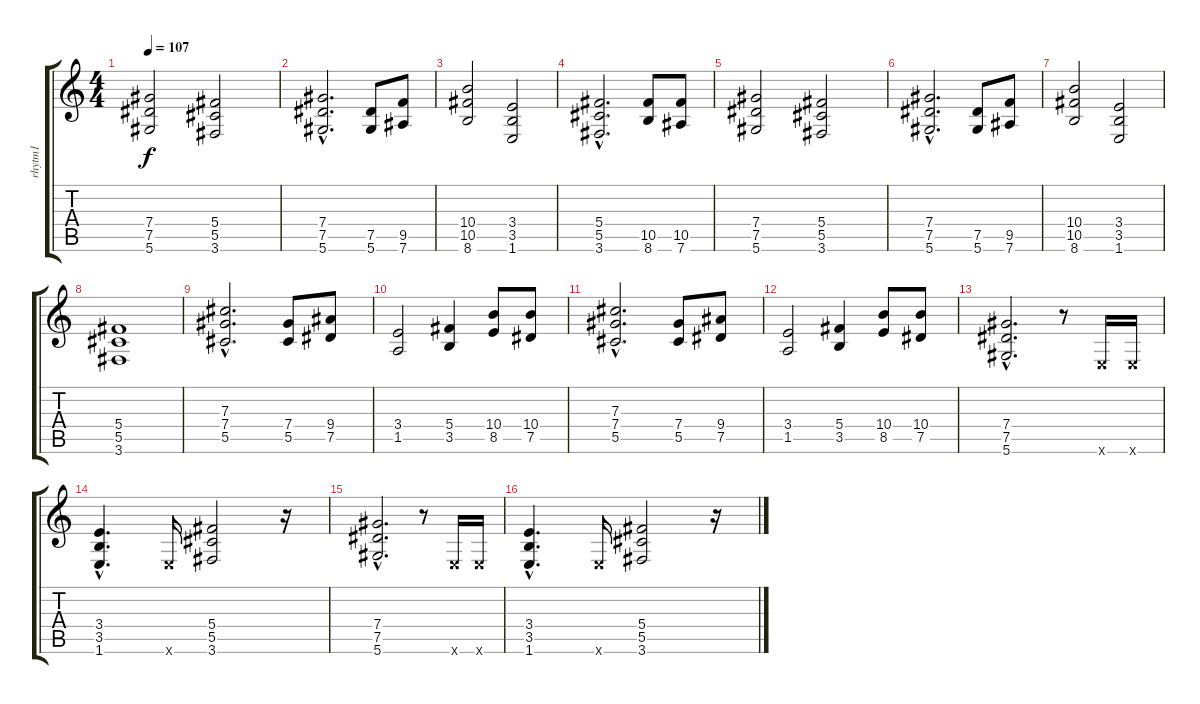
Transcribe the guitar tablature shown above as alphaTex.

\track ("rhytm1" "rhytm1") {instrument overdrivenguitar}
\staff {score tabs}
\tuning (Eb4 Bb3 Gb3 Db3 Ab2 Eb2) {hide}
\ts (4 4)
\tempo 107
\clef g2
\ks c
(7.4 7.5 5.6).2{dy f} (5.4 5.5 3.6).2 |
(7.4{hac} 7.5{hac} 5.6{hac}).2{d} (7.5 5.6).8 (9.5 7.6).8 |
(10.4 10.5 8.6).2 (3.4 3.5 1.6).2 |
(5.4{hac} 5.5{hac} 3.6{hac}).2{d} (10.5 8.6).8 (10.5 7.6).8 |
(7.4 7.5 5.6).2 (5.4 5.5 3.6).2 |
(7.4{hac} 7.5{hac} 5.6{hac}).2{d} (7.5 5.6).8 (9.5 7.6).8 |
(10.4 10.5 8.6).2 (3.4 3.5 1.6).2 |
(5.4 5.5 3.6).1 |
(7.3{hac} 7.4{hac} 5.5{hac}).2{d} (7.4 5.5).8 (9.4 7.5).8 |
(3.4 1.5).2 (5.4 3.5).4 (10.4 8.5).8 (10.4 7.5).8 |
(7.3{hac} 7.4{hac} 5.5{hac}).2{d} (7.4 5.5).8 (9.4 7.5).8 |
(3.4 1.5).2 (5.4 3.5).4 (10.4 8.5).8 (10.4 7.5).8 |
(7.4{hac} 7.5{hac} 5.6{hac}).2{d} r.8 1.6{x}.16 1.6{x}.16 |
(3.4{hac} 3.5{hac} 1.6{hac}).4{d} 1.6{x}.16 (5.4 5.5 3.6).2 r.16 |
(7.4{hac} 7.5{hac} 5.6{hac}).2{d} r.8 1.6{x}.16 1.6{x}.16 |
(3.4{hac} 3.5{hac} 1.6{hac}).4{d} 1.6{x}.16 (5.4 5.5 3.6).2 r.16
